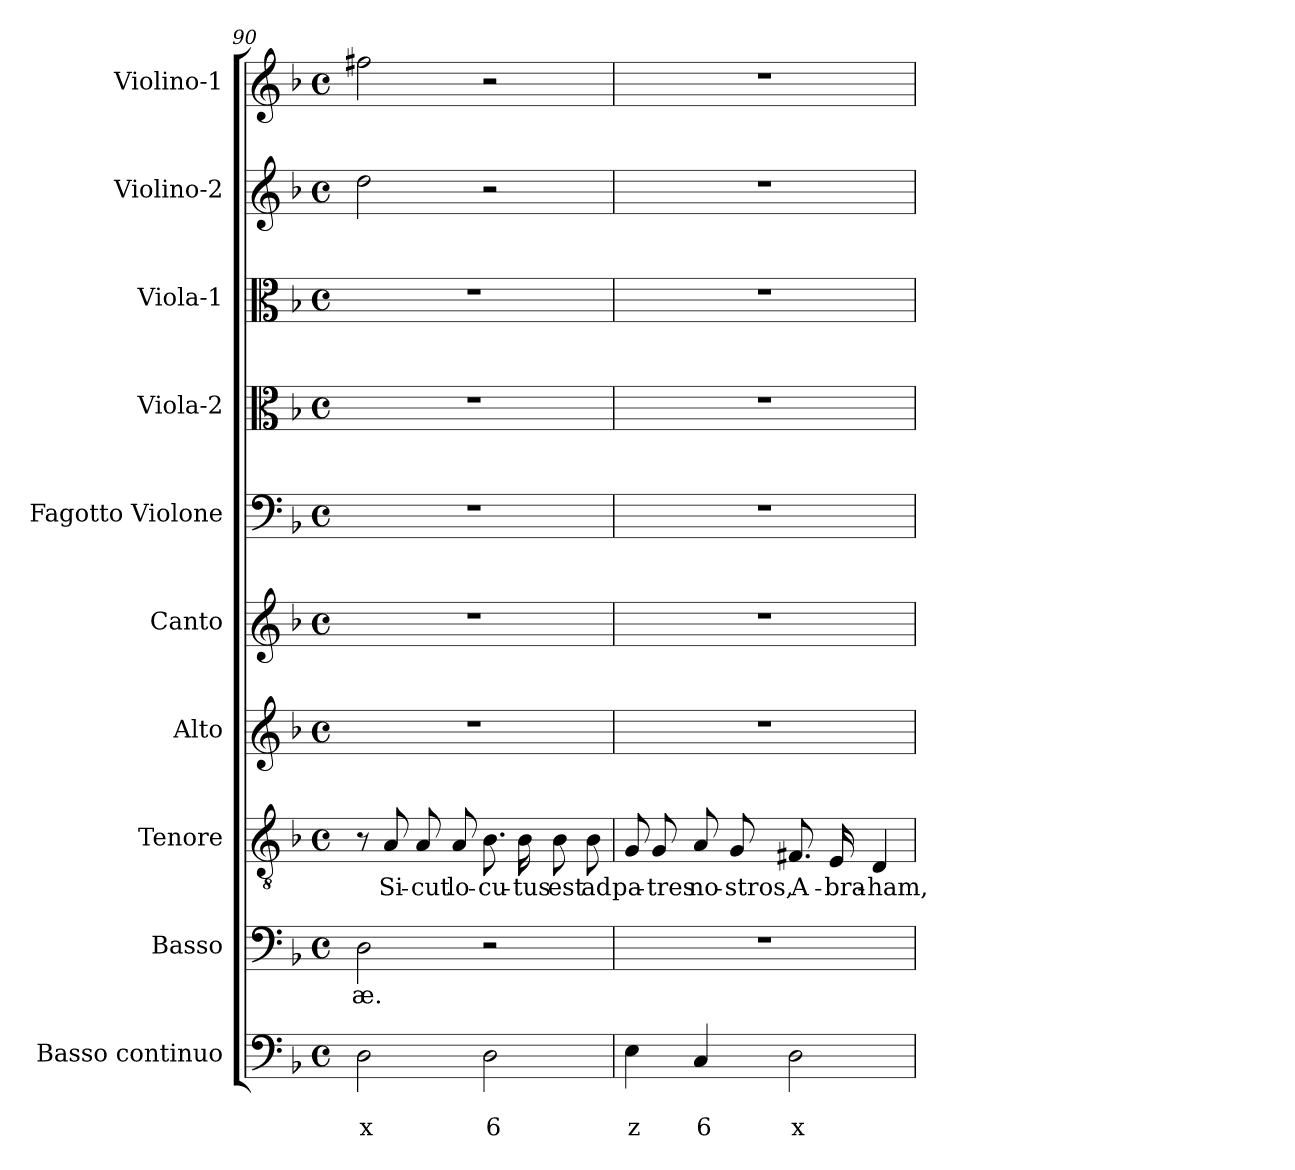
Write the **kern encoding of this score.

**kern	**text	**text	**kern	**text	**kern	**text	**kern	**kern	**kern	**kern	**kern	**kern	**kern
*part10	*part10	*part10	*part9	*part9	*part8	*part8	*part7	*part6	*part5	*part4	*part3	*part2	*part1
*staff10	*staff10	*staff10	*staff9	*staff9	*staff8	*staff8	*staff7	*staff6	*staff5	*staff4	*staff3	*staff2	*staff1
*I"Basso continuo	*	*	*I"Basso	*	*I"Tenore	*	*I"Alto	*I"Canto	*I"Fagotto Violone	*I"Viola-2	*I"Viola-1	*I"Violino-2	*I"Violino-1
*clefF4	*	*	*clefF4	*	*clefGv2	*	*clefG2	*clefG2	*clefF4	*clefC3	*clefC3	*clefG2	*clefG2
*k[b-]	*	*	*k[b-]	*	*k[b-]	*	*k[b-]	*k[b-]	*k[b-]	*k[b-]	*k[b-]	*k[b-]	*k[b-]
*F:	*	*	*F:	*	*F:	*	*F:	*F:	*F:	*F:	*F:	*F:	*F:
*M4/4	*	*	*M4/4	*	*M4/4	*	*M4/4	*M4/4	*M4/4	*M4/4	*M4/4	*M4/4	*M4/4
*met(c)	*	*	*met(c)	*	*met(c)	*	*met(c)	*met(c)	*met(c)	*met(c)	*met(c)	*met(c)	*met(c)
=90	=90	=90	=90	=90	=90	=90	=90	=90	=90	=90	=90	=90	=90
!	!	!LO:LY:b	!	!	!	!	!	!	!	!	!	!	!
!	!	!	!	!LO:LY:b	!	!	!	!	!	!	!	!	!
2D\	.	x	2D\	-æ.	8r	.	1r	1r	1r	1r	1r	2dd\	2ff#X\
!	!	!	!	!	!	!LO:LY:b	!	!	!	!	!	!	!
.	.	.	.	.	8A/	Si-	.	.	.	.	.	.	.
!	!	!	!	!	!	!LO:LY:b	!	!	!	!	!	!	!
.	.	.	.	.	8A/	-cut	.	.	.	.	.	.	.
!	!	!	!	!	!	!LO:LY:b	!	!	!	!	!	!	!
.	.	.	.	.	8A/	lo-	.	.	.	.	.	.	.
!	!	!LO:LY:b	!	!	!	!	!	!	!	!	!	!	!
!	!	!	!	!	!	!LO:LY:b	!	!	!	!	!	!	!
2D\	.	6	2r	.	8.B-\	-cu-	.	.	.	.	.	2r	2r
!	!	!	!	!	!	!LO:LY:b	!	!	!	!	!	!	!
.	.	.	.	.	16B-\	-tus	.	.	.	.	.	.	.
!	!	!	!	!	!	!LO:LY:b	!	!	!	!	!	!	!
.	.	.	.	.	8B-\	est	.	.	.	.	.	.	.
!	!	!	!	!	!	!LO:LY:b	!	!	!	!	!	!	!
.	.	.	.	.	8B-\	ad	.	.	.	.	.	.	.
!!LO:PB:g=z
=91	=91	=91	=91	=91	=91	=91	=91	=91	=91	=91	=91	=91	=91
!	!	!LO:LY:b	!	!	!	!	!	!	!	!	!	!	!
!	!	!	!	!	!	!LO:LY:b	!	!	!	!	!	!	!
4E\	.	z	1r	.	8G/	pa-	1r	1r	1r	1r	1r	1r	1r
!	!	!	!	!	!	!LO:LY:b	!	!	!	!	!	!	!
.	.	.	.	.	8G/	-tres	.	.	.	.	.	.	.
!	!	!LO:LY:b	!	!	!	!	!	!	!	!	!	!	!
!	!	!	!	!	!	!LO:LY:b	!	!	!	!	!	!	!
4C/	.	6	.	.	8A/	no-	.	.	.	.	.	.	.
!	!	!	!	!	!	!LO:LY:b	!	!	!	!	!	!	!
.	.	.	.	.	8G/	-stros,	.	.	.	.	.	.	.
!	!	!LO:LY:b	!	!	!	!	!	!	!	!	!	!	!
!	!	!	!	!	!	!LO:LY:b	!	!	!	!	!	!	!
2D\	.	x	.	.	8.F#X/	A-	.	.	.	.	.	.	.
!	!	!	!	!	!	!LO:LY:b	!	!	!	!	!	!	!
.	.	.	.	.	16E/	-bra-	.	.	.	.	.	.	.
!	!	!	!	!	!	!LO:LY:b	!	!	!	!	!	!	!
.	.	.	.	.	4D/	-ham,	.	.	.	.	.	.	.
=	=	=	=	=	=	=	=	=	=	=	=	=	=
*-	*-	*-	*-	*-	*-	*-	*-	*-	*-	*-	*-	*-	*-
